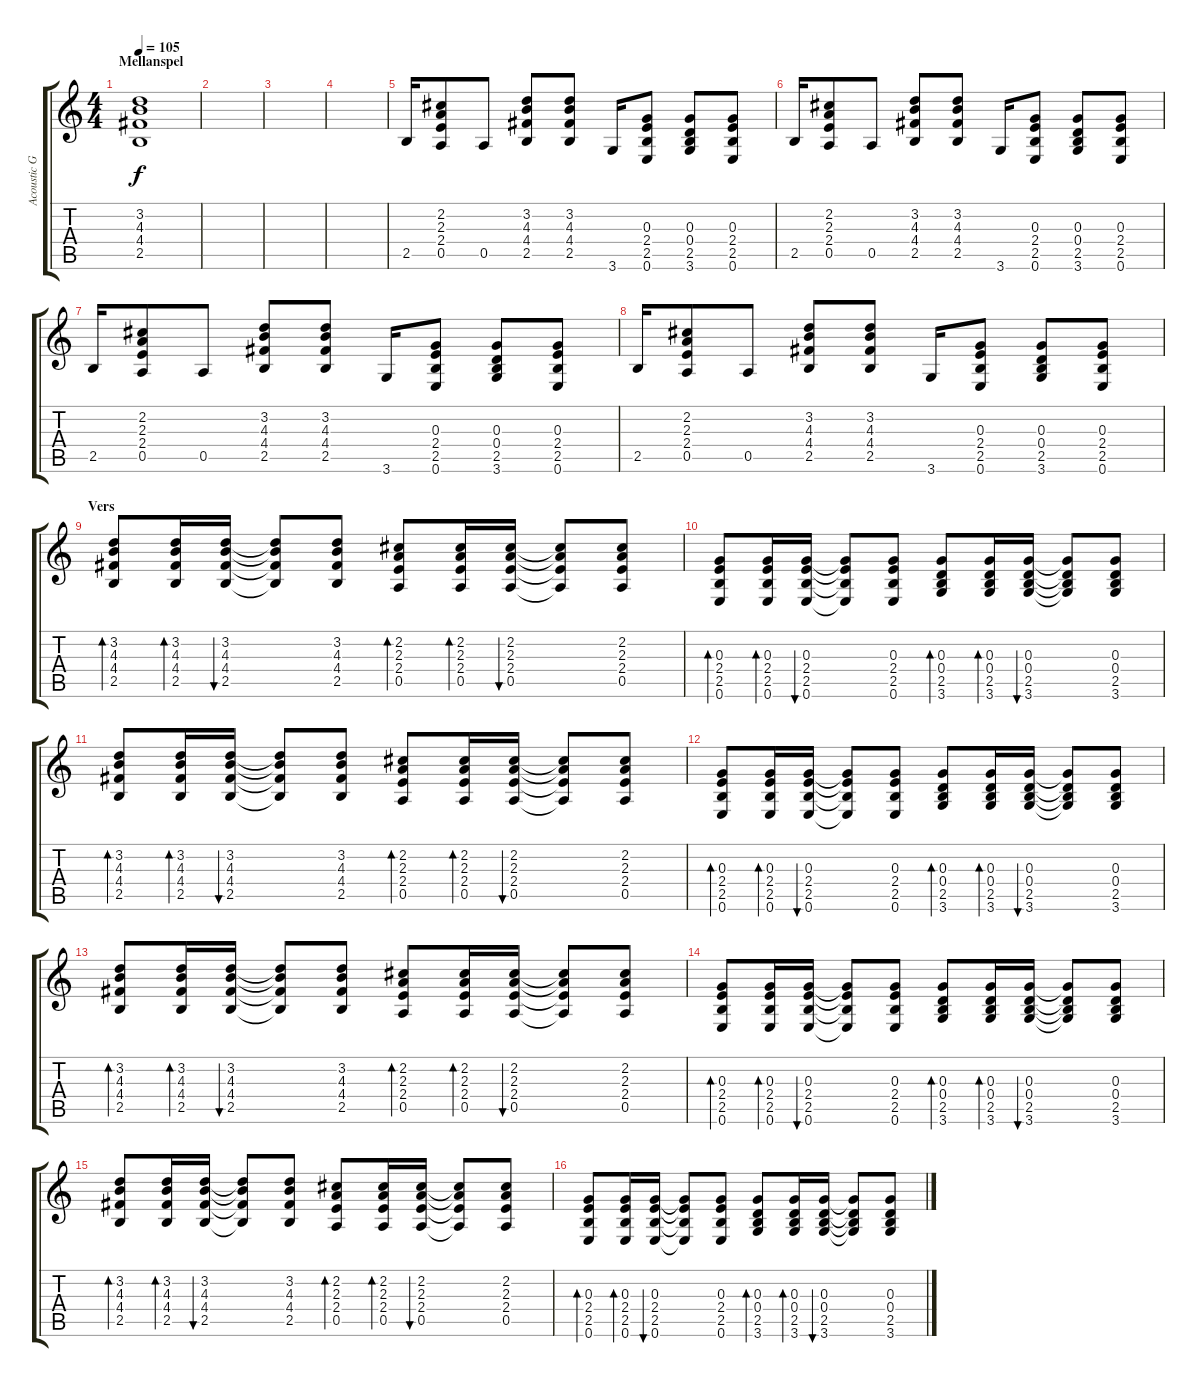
\track ("Acoustic Guitar" "Acoustic G") {instrument acousticguitarsteel}
\staff {score tabs}
\tuning (E4 B3 G3 D3 A2 E2) {hide}
\ts (4 4)
\section ("" "Mellanspel")
\tempo 105
\clef g2
\ks c
(3.2 4.3 4.4 2.5).1{dy f} |
|
|
|
2.5.16 (2.2 2.3 2.4 0.5).8 0.5.8 (3.2 4.3 4.4 2.5).8 (3.2 4.3 4.4 2.5).8 3.6.16 (0.3 2.4 2.5 0.6).8 (0.3 0.4 2.5 3.6).8 (0.3 2.4 2.5 0.6).8 |
2.5.16 (2.2 2.3 2.4 0.5).8 0.5.8 (3.2 4.3 4.4 2.5).8 (3.2 4.3 4.4 2.5).8 3.6.16 (0.3 2.4 2.5 0.6).8 (0.3 0.4 2.5 3.6).8 (0.3 2.4 2.5 0.6).8 |
2.5.16 (2.2 2.3 2.4 0.5).8 0.5.8 (3.2 4.3 4.4 2.5).8 (3.2 4.3 4.4 2.5).8 3.6.16 (0.3 2.4 2.5 0.6).8 (0.3 0.4 2.5 3.6).8 (0.3 2.4 2.5 0.6).8 |
2.5.16 (2.2 2.3 2.4 0.5).8 0.5.8 (3.2 4.3 4.4 2.5).8 (3.2 4.3 4.4 2.5).8 3.6.16 (0.3 2.4 2.5 0.6).8 (0.3 0.4 2.5 3.6).8 (0.3 2.4 2.5 0.6).8 |
\section ("" "Vers")
(3.2 4.3 4.4 2.5).8{bd 30} (3.2 4.3 4.4 2.5).16{bd 30} (3.2 4.3 4.4 2.5).16{bu 30} (3.2{t} 4.3{t} 4.4{t} 2.5{t}).8 (3.2 4.3 4.4 2.5).8 (2.2 2.3 2.4 0.5).8{bd 30} (2.2 2.3 2.4 0.5).16{bd 30} (2.2 2.3 2.4 0.5).16{bu 30} (2.2{t} 2.3{t} 2.4{t} 0.5{t}).8 (2.2 2.3 2.4 0.5).8 |
(0.3 2.4 2.5 0.6).8{bd 30} (0.3 2.4 2.5 0.6).16{bd 30} (0.3 2.4 2.5 0.6).16{bu 30} (0.3{t} 2.4{t} 2.5{t} 0.6{t}).8 (0.3 2.4 2.5 0.6).8 (0.3 0.4 2.5 3.6).8{bd 30} (0.3 0.4 2.5 3.6).16{bd 30} (0.3 0.4 2.5 3.6).16{bu 30} (0.3{t} 0.4{t} 2.5{t} 3.6{t}).8 (0.3 0.4 2.5 3.6).8 |
(3.2 4.3 4.4 2.5).8{bd 30} (3.2 4.3 4.4 2.5).16{bd 30} (3.2 4.3 4.4 2.5).16{bu 30} (3.2{t} 4.3{t} 4.4{t} 2.5{t}).8 (3.2 4.3 4.4 2.5).8 (2.2 2.3 2.4 0.5).8{bd 30} (2.2 2.3 2.4 0.5).16{bd 30} (2.2 2.3 2.4 0.5).16{bu 30} (2.2{t} 2.3{t} 2.4{t} 0.5{t}).8 (2.2 2.3 2.4 0.5).8 |
(0.3 2.4 2.5 0.6).8{bd 30} (0.3 2.4 2.5 0.6).16{bd 30} (0.3 2.4 2.5 0.6).16{bu 30} (0.3{t} 2.4{t} 2.5{t} 0.6{t}).8 (0.3 2.4 2.5 0.6).8 (0.3 0.4 2.5 3.6).8{bd 30} (0.3 0.4 2.5 3.6).16{bd 30} (0.3 0.4 2.5 3.6).16{bu 30} (0.3{t} 0.4{t} 2.5{t} 3.6{t}).8 (0.3 0.4 2.5 3.6).8 |
(3.2 4.3 4.4 2.5).8{bd 30} (3.2 4.3 4.4 2.5).16{bd 30} (3.2 4.3 4.4 2.5).16{bu 30} (3.2{t} 4.3{t} 4.4{t} 2.5{t}).8 (3.2 4.3 4.4 2.5).8 (2.2 2.3 2.4 0.5).8{bd 30} (2.2 2.3 2.4 0.5).16{bd 30} (2.2 2.3 2.4 0.5).16{bu 30} (2.2{t} 2.3{t} 2.4{t} 0.5{t}).8 (2.2 2.3 2.4 0.5).8 |
(0.3 2.4 2.5 0.6).8{bd 30} (0.3 2.4 2.5 0.6).16{bd 30} (0.3 2.4 2.5 0.6).16{bu 30} (0.3{t} 2.4{t} 2.5{t} 0.6{t}).8 (0.3 2.4 2.5 0.6).8 (0.3 0.4 2.5 3.6).8{bd 30} (0.3 0.4 2.5 3.6).16{bd 30} (0.3 0.4 2.5 3.6).16{bu 30} (0.3{t} 0.4{t} 2.5{t} 3.6{t}).8 (0.3 0.4 2.5 3.6).8 |
(3.2 4.3 4.4 2.5).8{bd 30} (3.2 4.3 4.4 2.5).16{bd 30} (3.2 4.3 4.4 2.5).16{bu 30} (3.2{t} 4.3{t} 4.4{t} 2.5{t}).8 (3.2 4.3 4.4 2.5).8 (2.2 2.3 2.4 0.5).8{bd 30} (2.2 2.3 2.4 0.5).16{bd 30} (2.2 2.3 2.4 0.5).16{bu 30} (2.2{t} 2.3{t} 2.4{t} 0.5{t}).8 (2.2 2.3 2.4 0.5).8 |
(0.3 2.4 2.5 0.6).8{bd 30} (0.3 2.4 2.5 0.6).16{bd 30} (0.3 2.4 2.5 0.6).16{bu 30} (0.3{t} 2.4{t} 2.5{t} 0.6{t}).8 (0.3 2.4 2.5 0.6).8 (0.3 0.4 2.5 3.6).8{bd 30} (0.3 0.4 2.5 3.6).16{bd 30} (0.3 0.4 2.5 3.6).16{bu 30} (0.3{t} 0.4{t} 2.5{t} 3.6{t}).8 (0.3 0.4 2.5 3.6).8
